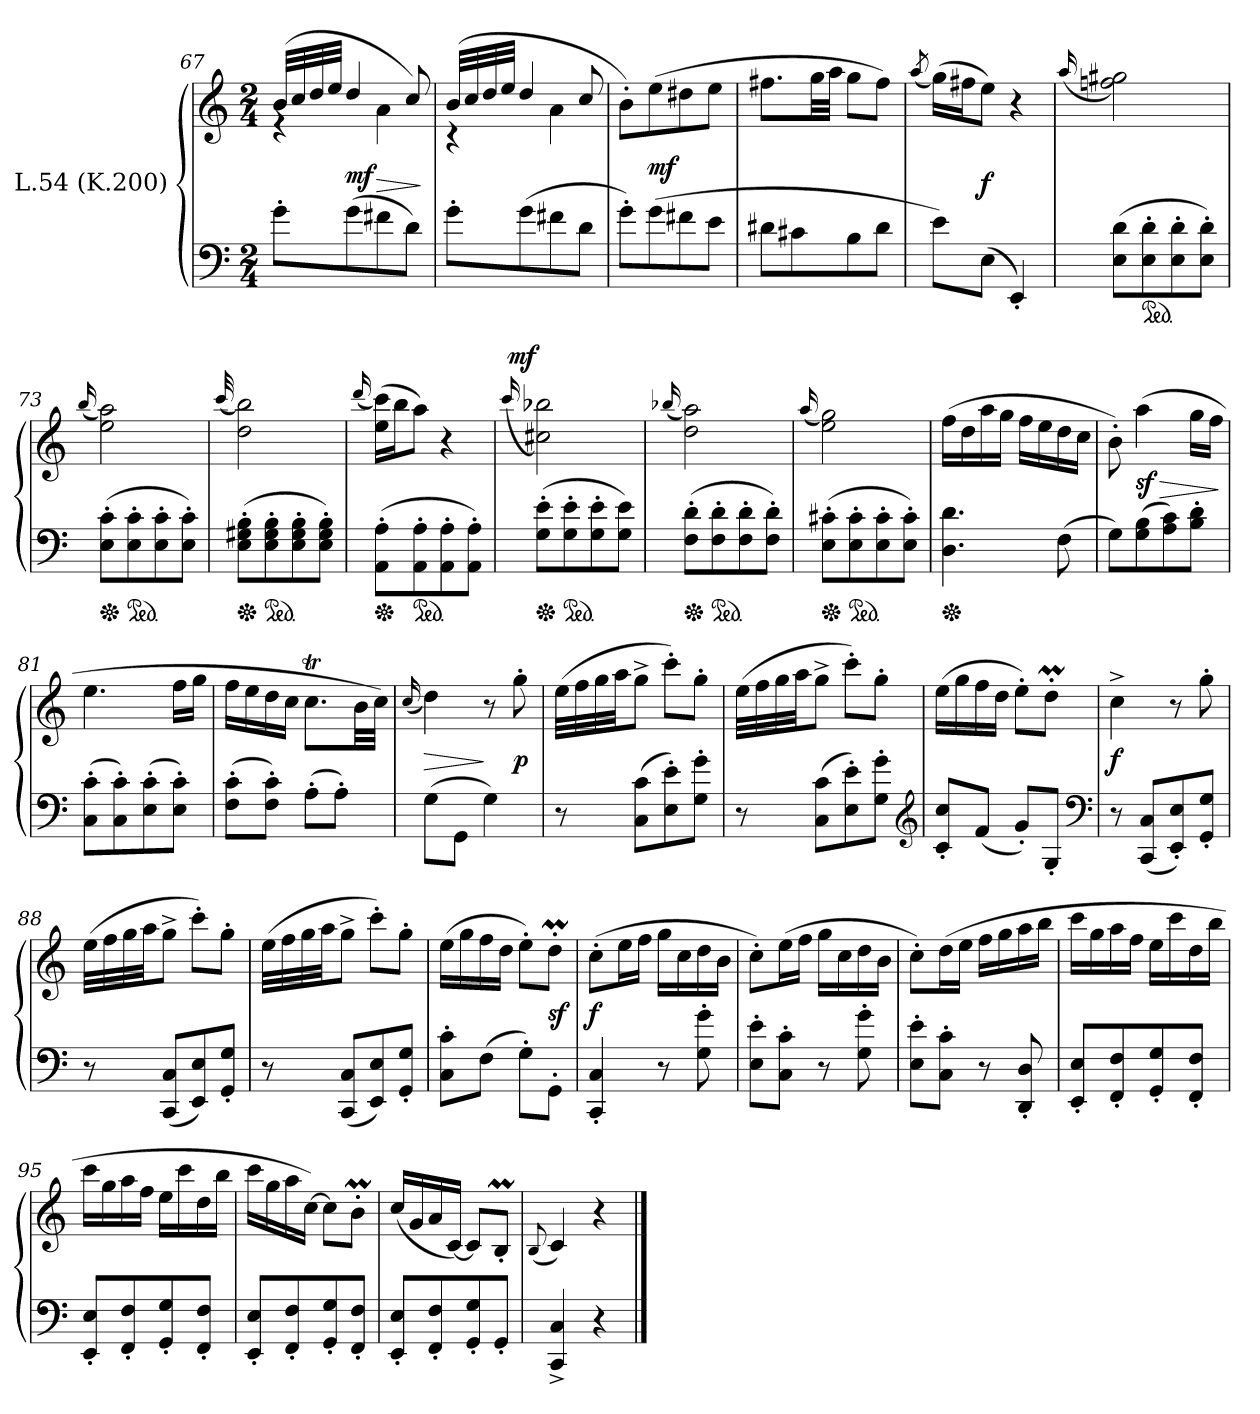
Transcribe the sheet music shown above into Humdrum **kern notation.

**kern	**kern	**dynam
*part1	*part1	*part1
*staff2	*staff1	*staff1/2
*I"L.54 (K.200)	*	*
*clefF4	*clefG2	*
*k[]	*k[]	*
*C:	*C:	*
*M2/4	*M2/4	*
=67	=67	=67
*	*^	*
8g'L	(32bLLL	4re	.
.	32cc	.	.
.	32dd	.	.
.	32eeJJJ	.	.
(8g	4dd	.	mf
8f#X	.	4a	>
8dJ)	8cc)	.	.
*	*v	*v	*
.	.	]
!!LO:LB:g=z
=68	=68	=68
*	*^	*
8g'L	(32bLLL	4r	.
.	32cc	.	.
.	32dd	.	.
.	32eeJJJ	.	.
(8g	4dd	.	.
8f#X	.	4a	.
8dJ	8cc	.	.
*	*v	*v	*
=69	=69	=69
8g'L)	8b'L)	.
(8g	(8ee	mf
8f#X	8dd#X	.
8eJ	8eeJ	.
=70	=70	=70
8d#XL	8.ff#XL	.
8c#X	.	.
.	32ggLL	.
.	32aaJJJ	.
8B	8ggL	.
8d#J	8ff#J)	.
=71	=71	=71
.	(8qaa	.
8eL)	(16ggLL)	.
.	16ff#XJ	.
(<8EJ	8eeJ)	f
4EE')	4r	.
=72	=72	=72
.	(<16qqaa	.
!	!	!LO:DY:n=1:a:rj
(8E 8dL	2ffn 2gg#X)	p f
*ped	*	*
8E' 8d'	.	.
8E' 8d'	.	.
8E' 8d'J)	.	.
=73	=73	=73
.	(<16qqbb	.
*Xped	*	*
(8E' 8c'L	2ee 2aa)	.
*ped	*	*
8E' 8c'	.	.
8E' 8c'	.	.
8E' 8c'J)	.	.
=74	=74	=74
.	(<32qqccc	.
*Xped	*	*
(8E' 8G#Xi' 8B'L	2dd 2bb)	.
*ped	*	*
8E' 8G#i' 8B'	.	.
8E' 8G#i' 8B'	.	.
8E' 8G#i' 8B'J)	.	.
!!LO:LB:g=z
=75	=75	=75
.	(<16qqddd	.
*Xped	*	*
(8AA' 8A'L	(16ee 16cccLL)	.
.	16bbJ	.
*ped	*	*
8AA' 8A'	8aaJ)	.
8AA' 8A'	4r	.
8AA' 8A'J)	.	.
=76	=76	=76
.	(<16qqccc	.
!	!	!LO:DY:a:rj
*Xped	*	*
(8G' 8e'L	2cc#X 2bb-X)	mf
*ped	*	*
8G' 8e'	.	.
8G' 8e'	.	.
8G 8eJ)	.	.
=77	=77	=77
.	(<16qqbb-X	.
*Xped	*	*
(8F' 8d'L	2dd 2aa)	.
*ped	*	*
8F' 8d'	.	.
8F' 8d'	.	.
8F' 8d'J)	.	.
=78	=78	=78
.	(<16qqaa	.
*Xped	*	*
(8E' 8c#X'L	2ee 2gg)	.
*ped	*	*
8E' 8c#'	.	.
8E' 8c#'	.	.
8E' 8c#'J)	.	.
=79	=79	=79
*Xped	*	*
4.D 4.d	(16ffLL	.
.	16dd	.
.	16aa	.
.	16ggJJ	.
.	16ffLL	.
.	16ee	.
(8F	16dd	.
.	16ccJJ	.
=80	=80	=80
8GL)	8b')	.
(8G 8B	(4aa	> sf
8A 8c)	.	.
8B' 8d'J	16ggLL	.
.	16ffJJ	.
.	.	]
!!LO:LB:g=z
=81	=81	=81
(8C' 8c'L	4.ee	.
8C' 8c')	.	.
(8E' 8c'	.	.
8E' 8c'J)	16ffLL	.
.	16ggJJ	.
=82	=82	=82
(8F' 8c'L	16ffLL	.
.	16ee	.
8F' 8c'J)	16dd	.
.	16ccJJ	.
(8A'L	8.ccTL	.
8A'J)	.	.
.	32bLL	.
.	32ccJJJ)	.
=83	=83	=83
.	(16qqcc	.
(8G\L	4dd)	>
8GG\J	.	.
4G)	8r	]
.	8gg'	p
=84	=84	=84
8r	(32eeLLL	.
.	32ff	.
.	32gg	.
.	32aaJJ	.
(8C 8cL	8gg^J	.
8E' 8e')	8ccc'L)	.
8G' 8g'J	8gg'J	.
=85	=85	=85
8r	(32eeLLL	.
.	32ff	.
.	32gg	.
.	32aaJJ	.
(8C 8cL	8gg^J	.
8E' 8e')	8ccc'L)	.
8G' 8g'J	8gg'J	.
*clefG2	*	*
=86	=86	=86
8c' 8cc'L	(16eeLL	.
.	16gg	.
(8fJ	16ff	.
.	16ddJJ	.
8g'L)	8ee'L)	.
8G'J	8ddM'J	.
*clefF4	*	*
!!LO:LB:g=z
=87	=87	=87
8r	4cc^	f
(8CC 8CL	.	.
8EE' 8E')	8r	.
8GG' 8G'J	8gg'	.
=88	=88	=88
8r	(32eeLLL	.
.	32ff	.
.	32gg	.
.	32aaJJ	.
(8CC 8CL	8gg^J	.
8EE 8E)	8ccc'L)	.
8GG' 8G'J	8gg'J	.
=89	=89	=89
8r	(32eeLLL	.
.	32ff	.
.	32gg	.
.	32aaJJ	.
(8CC 8CL	8gg^J	.
8EE 8E)	8ccc'L)	.
8GG' 8G'J	8gg'J	.
=90	=90	=90
8C' 8c'L	(16eeLL	.
.	16gg	.
(8FJ	16ff	.
.	16ddJJ	.
8G'\L)	8ee'L)	.
8GG'\J	8ddM'J	sf
=91	=91	=91
4CC' 4C'	(8cc'L	f
.	16eeL	.
.	16ffJJ	.
8r	16ggLL	.
.	16cc	.
8G' 8g'	16dd	.
.	16bJJ	.
=92	=92	=92
8E' 8e'L	8cc'L)	.
8C' 8c'J	(16eeL	.
.	16ffJJ	.
8r	16ggLL	.
.	16cc	.
8G' 8g'	16dd	.
.	16bJJ	.
!!LO:LB:g=z
=93	=93	=93
8E' 8e'L	8cc'L)	.
8C' 8c'J	(16ddL	.
.	16eeJJ	.
8r	16ffLL	.
.	16gg	.
8DD' 8D'	16aa	.
.	16bbJJ	.
=94	=94	=94
8EE' 8E'L	16cccLL	.
.	16gg	.
8FF' 8F'	16aa	.
.	16ffJJ	.
8GG' 8G'	16eeLL	.
.	16ccc	.
8FF' 8F'J	16dd	.
.	16bbJJ	.
=95	=95	=95
8EE' 8E'L	16cccLL	.
.	16gg	.
8FF' 8F'	16aa	.
.	16ffJJ	.
8GG' 8G'	16eeLL	.
.	16ccc	.
8FF' 8F'J	16dd	.
.	16bbJJ	.
=96	=96	=96
8EE' 8E'L	16cccLL	.
.	16gg	.
8FF' 8F'	16aa	.
.	[16ccJJ)	.
8GG' 8G'	8ccL]	.
8FF' 8F'J	8bm'J	.
=97	=97	=97
8EE' 8E'L	(16ccLL	.
.	16g	.
8FF' 8F'	16a	.
.	[16cJJ)	.
8GG' 8G'	8cL]	.
8GG'J	8Bm'J	.
=98	=98	=98
.	(8qqB	.
4CC^ 4C^	4c)	.
4r	4r	.
==	==	==
*-	*-	*-
